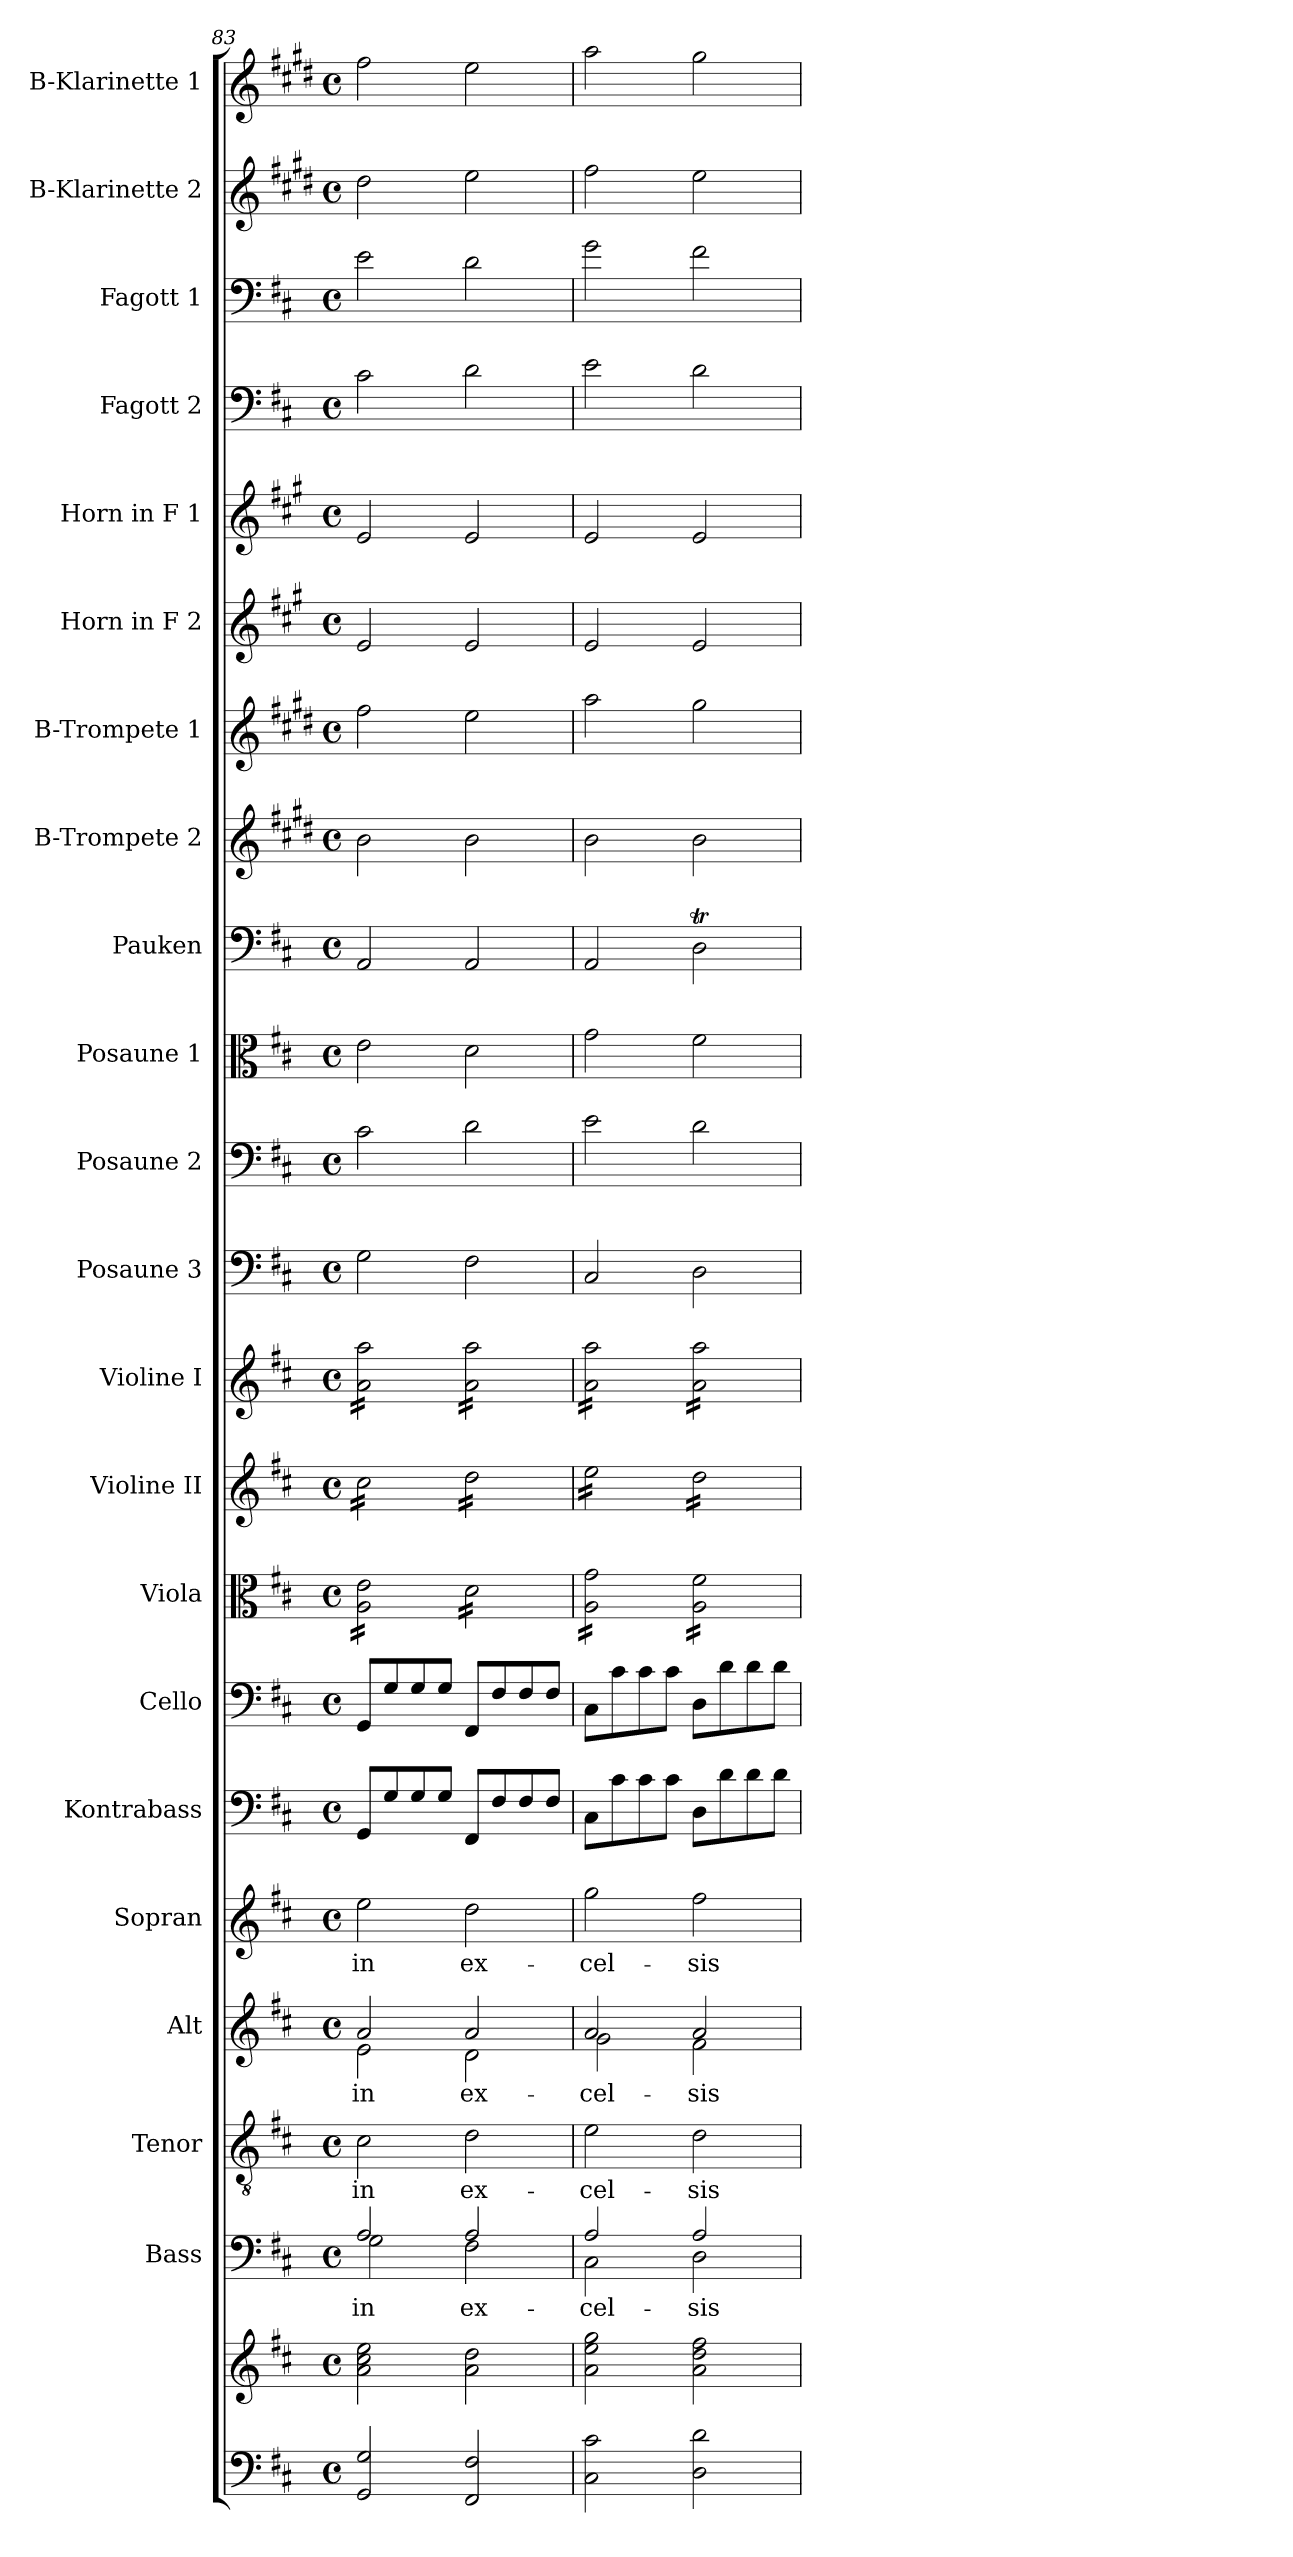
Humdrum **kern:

**kern	**kern	**kern	**text	**kern	**text	**kern	**text	**kern	**text	**kern	**kern	**kern	**kern	**kern	**kern	**kern	**kern	**kern	**kern	**kern	**kern	**kern	**kern	**kern	**kern	**kern
*part22	*part22	*part21	*part21	*part20	*part20	*part19	*part19	*part18	*part18	*part17	*part16	*part15	*part14	*part13	*part12	*part11	*part10	*part9	*part8	*part7	*part6	*part5	*part4	*part3	*part2	*part1
*staff23	*staff22	*staff21	*staff21	*staff20	*staff20	*staff19	*staff19	*staff18	*staff18	*staff17	*staff16	*staff15	*staff14	*staff13	*staff12	*staff11	*staff10	*staff9	*staff8	*staff7	*staff6	*staff5	*staff4	*staff3	*staff2	*staff1
*	*	*I"Bass	*	*I"Tenor	*	*I"Alt	*	*I"Sopran	*	*I"Kontrabass	*I"Cello	*I"Viola	*I"Violine II	*I"Violine I	*I"Posaune 3	*I"Posaune 2	*I"Posaune 1	*I"Pauken	*I"B-Trompete 2	*I"B-Trompete 1	*I"Horn in F 2	*I"Horn in F 1	*I"Fagott 2	*I"Fagott 1	*I"B-Klarinette 2	*I"B-Klarinette 1
*	*	*I'B.	*	*I'T.	*	*I'A.	*	*I'S.	*	*I'Kb.	*	*I'Vla.	*I'Vl. II	*I'Vl. I	*I'Pos. 3	*I'Pos. 2	*I'Pos. 1	*I'Pk.	*I'B Trp. 2	*I'B Trp. 1	*	*	*I'Fg. 2	*I'Fg. 1	*I'B Kl. 2	*I'B Kl. 1
*clefF4	*clefG2	*clefF4	*	*clefGv2	*	*clefG2	*	*clefG2	*	*clefF4	*clefF4	*clefC3	*clefG2	*clefG2	*clefF4	*clefF4	*clefC3	*clefF4	*clefG2	*clefG2	*clefG2	*clefG2	*clefF4	*clefF4	*clefG2	*clefG2
*	*	*	*	*	*	*	*	*	*	*ITrd7c12	*	*	*	*	*	*	*	*	*ITrd1c2	*ITrd1c2	*ITrd4c7	*ITrd4c7	*	*	*ITrd1c2	*ITrd1c2
*k[f#c#]	*k[f#c#]	*k[f#c#]	*	*k[f#c#]	*	*k[f#c#]	*	*k[f#c#]	*	*k[f#c#]	*k[f#c#]	*k[f#c#]	*k[f#c#]	*k[f#c#]	*k[f#c#]	*k[f#c#]	*k[f#c#]	*k[f#c#]	*k[f#c#]	*k[f#c#]	*k[f#c#]	*k[f#c#]	*k[f#c#]	*k[f#c#]	*k[f#c#]	*k[f#c#]
*D:	*D:	*D:	*	*D:	*	*D:	*	*D:	*	*D:	*D:	*D:	*D:	*D:	*D:	*D:	*D:	*D:	*D:	*D:	*D:	*D:	*D:	*D:	*D:	*D:
*M4/4	*M4/4	*M4/4	*	*M4/4	*	*M4/4	*	*M4/4	*	*M4/4	*M4/4	*M4/4	*M4/4	*M4/4	*M4/4	*M4/4	*M4/4	*M4/4	*M4/4	*M4/4	*M4/4	*M4/4	*M4/4	*M4/4	*M4/4	*M4/4
*met(c)	*met(c)	*met(c)	*	*met(c)	*	*met(c)	*	*met(c)	*	*met(c)	*met(c)	*met(c)	*met(c)	*met(c)	*met(c)	*met(c)	*met(c)	*met(c)	*met(c)	*met(c)	*met(c)	*met(c)	*met(c)	*met(c)	*met(c)	*met(c)
=83	=83	=83	=83	=83	=83	=83	=83	=83	=83	=83	=83	=83	=83	=83	=83	=83	=83	=83	=83	=83	=83	=83	=83	=83	=83	=83
!	!	!	!LO:LY:b	!	!LO:LY:b	!	!LO:LY:b	!	!LO:LY:b	!	!	!	!	!	!	!	!	!	!	!	!	!	!	!	!	!
*	*	*^	*	*	*	*^	*	*	*	*	*	*	*	*	*	*	*	*	*	*	*	*	*	*	*	*
*	*	*	*	*	*	*	*	*	*	*	*	*	*	*tremolo	*	*	*	*	*	*	*	*	*	*	*	*	*	*
*	*	*	*	*	*	*	*	*	*	*	*	*	*	*	*tremolo	*	*	*	*	*	*	*	*	*	*	*	*	*
*	*	*	*	*	*	*	*	*	*	*	*	*	*	*	*	*tremolo	*	*	*	*	*	*	*	*	*	*	*	*
2GG/ 2G/	2a\ 2cc#\ 2ee\	2A/	2G\	in	2c#\	in	2a/	2e\	in	2ee\	in	8GGG/L	8GG/L	16A\ 16e\LL	16cc#\LL	16a\ 16aa\LL	2G\	2c#\	2e\	2AA/	2a\	2ee\	2A/	2A/	2c#\	2e\	2cc#\	2ee\
.	.	.	.	.	.	.	.	.	.	.	.	.	.	16A\ 16e\	16cc#\	16a\ 16aa\	.	.	.	.	.	.	.	.	.	.	.	.
.	.	.	.	.	.	.	.	.	.	.	.	8GG/	8G/	16A\ 16e\	16cc#\	16a\ 16aa\	.	.	.	.	.	.	.	.	.	.	.	.
.	.	.	.	.	.	.	.	.	.	.	.	.	.	16A\ 16e\	16cc#\	16a\ 16aa\	.	.	.	.	.	.	.	.	.	.	.	.
.	.	.	.	.	.	.	.	.	.	.	.	8GG/	8G/	16A\ 16e\	16cc#\	16a\ 16aa\	.	.	.	.	.	.	.	.	.	.	.	.
.	.	.	.	.	.	.	.	.	.	.	.	.	.	16A\ 16e\	16cc#\	16a\ 16aa\	.	.	.	.	.	.	.	.	.	.	.	.
.	.	.	.	.	.	.	.	.	.	.	.	8GG/J	8G/J	16A\ 16e\	16cc#\	16a\ 16aa\	.	.	.	.	.	.	.	.	.	.	.	.
.	.	.	.	.	.	.	.	.	.	.	.	.	.	16A\ 16e\JJ	16cc#\JJ	16a\ 16aa\JJ	.	.	.	.	.	.	.	.	.	.	.	.
!	!	!	!	!LO:LY:b	!	!LO:LY:b	!	!	!LO:LY:b	!	!LO:LY:b	!	!	!	!	!	!	!	!	!	!	!	!	!	!	!	!	!
2FF#/ 2F#/	2a\ 2dd\	2A/	2F#\	ex-	2d\	ex-	2a/	2d\	ex-	2dd\	ex-	8FFF#/L	8FF#/L	16d\LL	16dd\LL	16a\ 16aa\LL	2F#\	2d\	2d\	2AA/	2a\	2dd\	2A/	2A/	2d\	2d\	2dd\	2dd\
.	.	.	.	.	.	.	.	.	.	.	.	.	.	16d\	16dd\	16a\ 16aa\	.	.	.	.	.	.	.	.	.	.	.	.
.	.	.	.	.	.	.	.	.	.	.	.	8FF#/	8F#/	16d\	16dd\	16a\ 16aa\	.	.	.	.	.	.	.	.	.	.	.	.
.	.	.	.	.	.	.	.	.	.	.	.	.	.	16d\	16dd\	16a\ 16aa\	.	.	.	.	.	.	.	.	.	.	.	.
.	.	.	.	.	.	.	.	.	.	.	.	8FF#/	8F#/	16d\	16dd\	16a\ 16aa\	.	.	.	.	.	.	.	.	.	.	.	.
.	.	.	.	.	.	.	.	.	.	.	.	.	.	16d\	16dd\	16a\ 16aa\	.	.	.	.	.	.	.	.	.	.	.	.
.	.	.	.	.	.	.	.	.	.	.	.	8FF#/J	8F#/J	16d\	16dd\	16a\ 16aa\	.	.	.	.	.	.	.	.	.	.	.	.
.	.	.	.	.	.	.	.	.	.	.	.	.	.	16d\JJ	16dd\JJ	16a\ 16aa\JJ	.	.	.	.	.	.	.	.	.	.	.	.
=84	=84	=84	=84	=84	=84	=84	=84	=84	=84	=84	=84	=84	=84	=84	=84	=84	=84	=84	=84	=84	=84	=84	=84	=84	=84	=84	=84	=84
!	!	!	!	!LO:LY:b	!	!LO:LY:b	!	!	!LO:LY:b	!	!LO:LY:b	!	!	!	!	!	!	!	!	!	!	!	!	!	!	!	!	!
2C#\ 2c#\	2a\ 2ee\ 2gg\	2A/	2C#\	-cel-	2e\	-cel-	2a/	2g\	-cel-	2gg\	-cel-	8CC#\L	8C#\L	16A\ 16g\LL	16ee\LL	16a\ 16aa\LL	2C#/	2e\	2g\	2AA/	2a\	2gg\	2A/	2A/	2e\	2g\	2ee\	2gg\
.	.	.	.	.	.	.	.	.	.	.	.	.	.	16A\ 16g\	16ee\	16a\ 16aa\	.	.	.	.	.	.	.	.	.	.	.	.
.	.	.	.	.	.	.	.	.	.	.	.	8C#\	8c#\	16A\ 16g\	16ee\	16a\ 16aa\	.	.	.	.	.	.	.	.	.	.	.	.
.	.	.	.	.	.	.	.	.	.	.	.	.	.	16A\ 16g\	16ee\	16a\ 16aa\	.	.	.	.	.	.	.	.	.	.	.	.
.	.	.	.	.	.	.	.	.	.	.	.	8C#\	8c#\	16A\ 16g\	16ee\	16a\ 16aa\	.	.	.	.	.	.	.	.	.	.	.	.
.	.	.	.	.	.	.	.	.	.	.	.	.	.	16A\ 16g\	16ee\	16a\ 16aa\	.	.	.	.	.	.	.	.	.	.	.	.
.	.	.	.	.	.	.	.	.	.	.	.	8C#\J	8c#\J	16A\ 16g\	16ee\	16a\ 16aa\	.	.	.	.	.	.	.	.	.	.	.	.
.	.	.	.	.	.	.	.	.	.	.	.	.	.	16A\ 16g\JJ	16ee\JJ	16a\ 16aa\JJ	.	.	.	.	.	.	.	.	.	.	.	.
!	!	!	!	!LO:LY:b	!	!LO:LY:b	!	!	!LO:LY:b	!	!LO:LY:b	!	!	!	!	!	!	!	!	!	!	!	!	!	!	!	!	!
2D\ 2d\	2a\ 2dd\ 2ff#\	2A/	2D\	-sis	2d\	-sis	2a/	2f#\	-sis	2ff#\	-sis	8DD\L	8D\L	16A\ 16f#\LL	16dd\LL	16a\ 16aa\LL	2D\	2d\	2f#\	2DT\	2a\	2ff#\	2A/	2A/	2d\	2f#\	2dd\	2ff#\
.	.	.	.	.	.	.	.	.	.	.	.	.	.	16A\ 16f#\	16dd\	16a\ 16aa\	.	.	.	.	.	.	.	.	.	.	.	.
.	.	.	.	.	.	.	.	.	.	.	.	8D\	8d\	16A\ 16f#\	16dd\	16a\ 16aa\	.	.	.	.	.	.	.	.	.	.	.	.
.	.	.	.	.	.	.	.	.	.	.	.	.	.	16A\ 16f#\	16dd\	16a\ 16aa\	.	.	.	.	.	.	.	.	.	.	.	.
.	.	.	.	.	.	.	.	.	.	.	.	8D\	8d\	16A\ 16f#\	16dd\	16a\ 16aa\	.	.	.	.	.	.	.	.	.	.	.	.
.	.	.	.	.	.	.	.	.	.	.	.	.	.	16A\ 16f#\	16dd\	16a\ 16aa\	.	.	.	.	.	.	.	.	.	.	.	.
.	.	.	.	.	.	.	.	.	.	.	.	8D\J	8d\J	16A\ 16f#\	16dd\	16a\ 16aa\	.	.	.	.	.	.	.	.	.	.	.	.
.	.	.	.	.	.	.	.	.	.	.	.	.	.	16A\ 16f#\JJ	16dd\JJ	16a\ 16aa\JJ	.	.	.	.	.	.	.	.	.	.	.	.
*	*	*	*	*	*	*	*	*	*	*	*	*	*	*	*	*Xtremolo	*	*	*	*	*	*	*	*	*	*	*	*
*	*	*	*	*	*	*	*	*	*	*	*	*	*	*	*Xtremolo	*	*	*	*	*	*	*	*	*	*	*	*	*
*	*	*	*	*	*	*	*	*	*	*	*	*	*	*Xtremolo	*	*	*	*	*	*	*	*	*	*	*	*	*	*
*	*	*v	*v	*	*	*	*v	*v	*	*	*	*	*	*	*	*	*	*	*	*	*	*	*	*	*	*	*	*
=	=	=	=	=	=	=	=	=	=	=	=	=	=	=	=	=	=	=	=	=	=	=	=	=	=	=
*-	*-	*-	*-	*-	*-	*-	*-	*-	*-	*-	*-	*-	*-	*-	*-	*-	*-	*-	*-	*-	*-	*-	*-	*-	*-	*-
